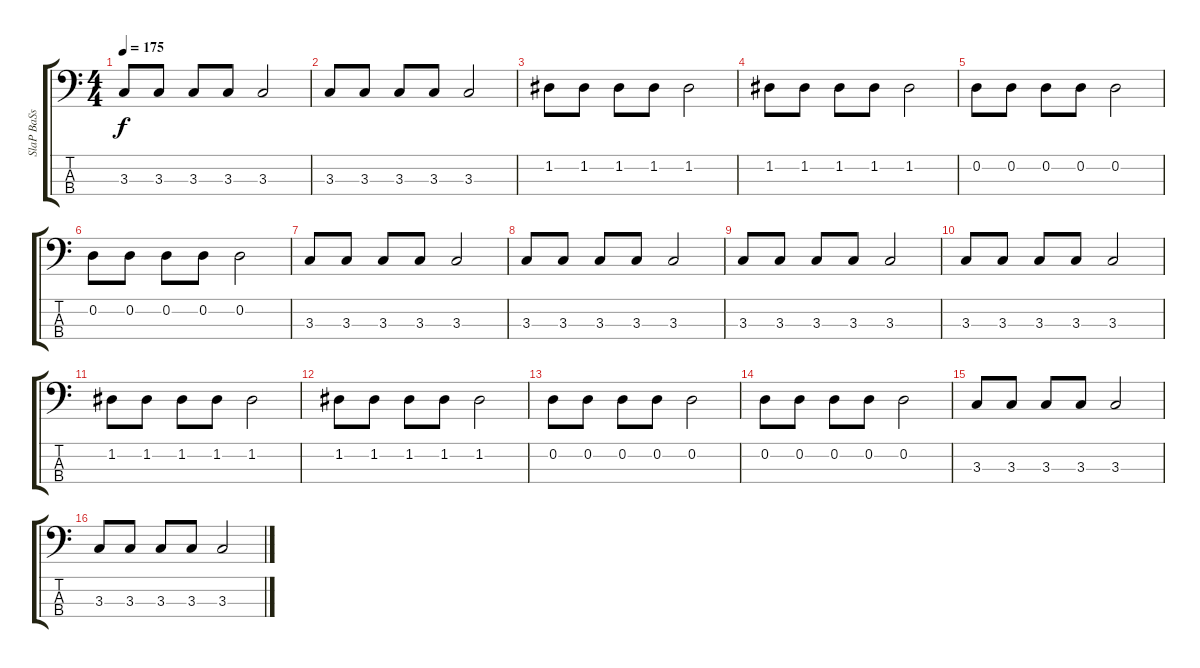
\track ("SlaP BaSs" "SlaP BaSs") {instrument slapbass2}
\staff {score tabs}
\tuning (G2 D2 A1 E1) {hide}
\ts (4 4)
\tempo 175
\clef f4
\ks c
3.3.8{dy f} 3.3.8 3.3.8 3.3.8 3.3.2 |
3.3.8 3.3.8 3.3.8 3.3.8 3.3.2 |
1.2.8 1.2.8 1.2.8 1.2.8 1.2.2 |
1.2.8 1.2.8 1.2.8 1.2.8 1.2.2 |
0.2.8 0.2.8 0.2.8 0.2.8 0.2.2 |
0.2.8 0.2.8 0.2.8 0.2.8 0.2.2 |
3.3.8 3.3.8 3.3.8 3.3.8 3.3.2 |
3.3.8 3.3.8 3.3.8 3.3.8 3.3.2 |
3.3.8 3.3.8 3.3.8 3.3.8 3.3.2 |
3.3.8 3.3.8 3.3.8 3.3.8 3.3.2 |
1.2.8 1.2.8 1.2.8 1.2.8 1.2.2 |
1.2.8 1.2.8 1.2.8 1.2.8 1.2.2 |
0.2.8 0.2.8 0.2.8 0.2.8 0.2.2 |
0.2.8 0.2.8 0.2.8 0.2.8 0.2.2 |
3.3.8 3.3.8 3.3.8 3.3.8 3.3.2 |
3.3.8 3.3.8 3.3.8 3.3.8 3.3.2
